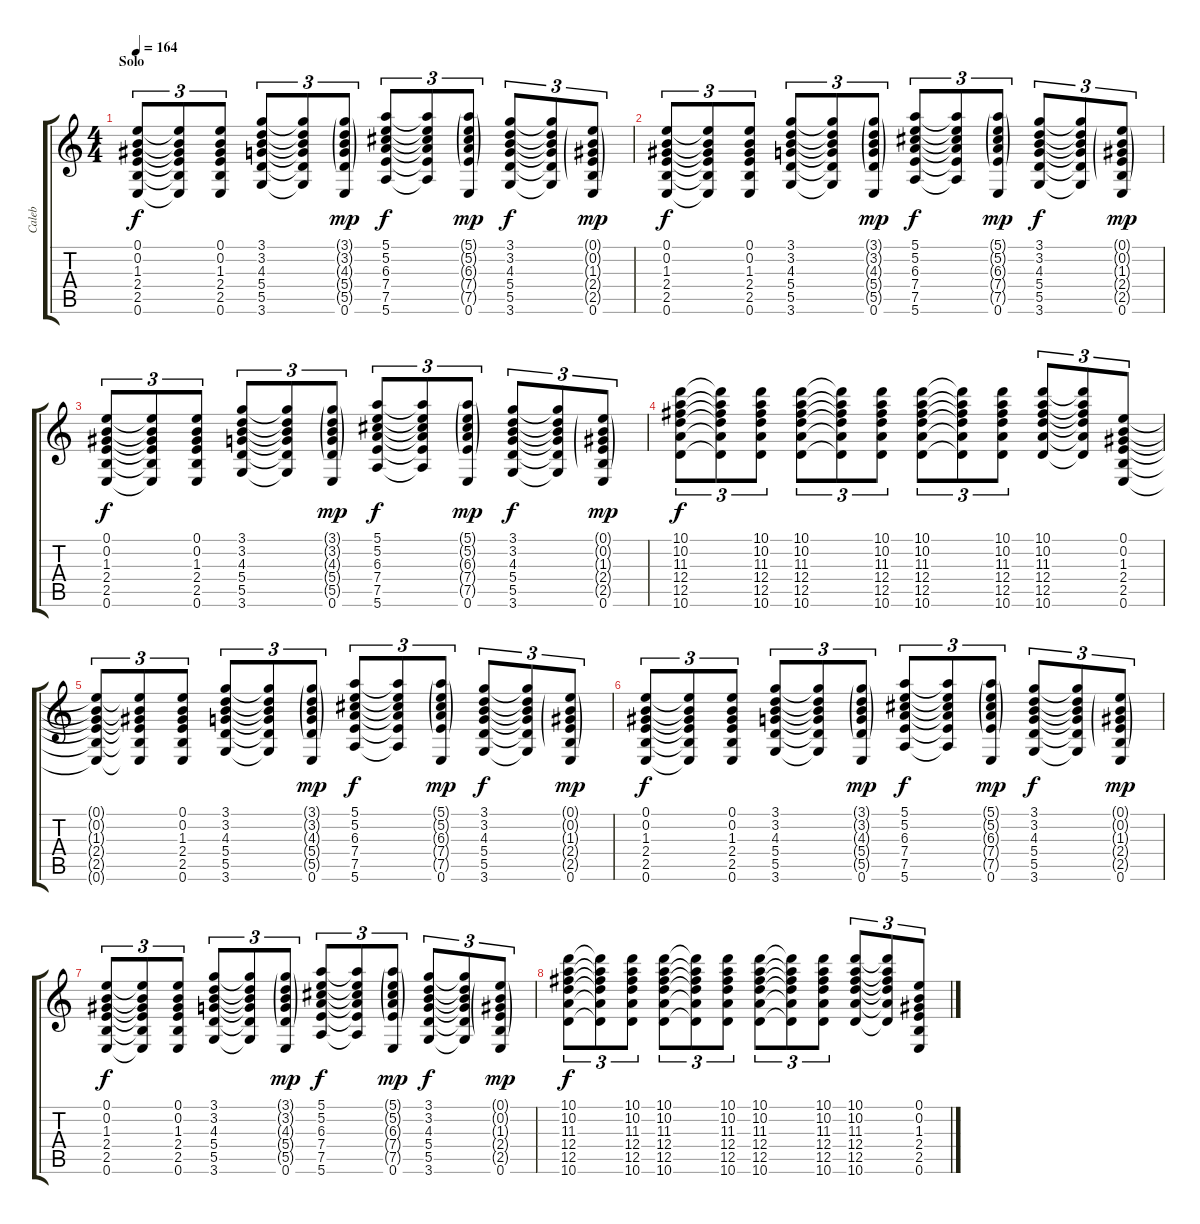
\track ("Caleb" "Caleb") {instrument distortionguitar}
\staff {score tabs}
\tuning (E4 B3 G3 D3 A2 E2) {hide}
\ts (4 4)
\section ("" "Solo")
\tempo 164
\clef g2
\ks c
(0.1 0.2 1.3 2.4 2.5 0.6).8{tu (3 2) dy f} (0.1{t} 0.2{t} 1.3{t} 2.4{t} 2.5{t} 0.6{t}).8{tu (3 2)} (0.1 0.2 1.3 2.4 2.5 0.6).8{tu (3 2)} (3.1 3.2 4.3 5.4 5.5 3.6).8{tu (3 2)} (3.1{t} 3.2{t} 4.3{t} 5.4{t} 5.5{t} 3.6{t}).8{tu (3 2)} (3.1{g} 3.2{g} 4.3{g} 5.4{g} 5.5{g} 0.6).8{tu (3 2) dy mp} (5.1 5.2 6.3 7.4 7.5 5.6).8{tu (3 2) dy f} (5.1{t} 5.2{t} 6.3{t} 7.4{t} 7.5{t} 5.6{t}).8{tu (3 2)} (5.1{g} 5.2{g} 6.3{g} 7.4{g} 7.5{g} 0.6).8{tu (3 2) dy mp} (3.1 3.2 4.3 5.4 5.5 3.6).8{tu (3 2) dy f} (3.1{t} 3.2{t} 4.3{t} 5.4{t} 5.5{t} 3.6{t}).8{tu (3 2)} (0.1{g} 0.2{g} 1.3{g} 2.4{g} 2.5{g} 0.6).8{tu (3 2) dy mp} |
(0.1 0.2 1.3 2.4 2.5 0.6).8{tu (3 2) dy f} (0.1{t} 0.2{t} 1.3{t} 2.4{t} 2.5{t} 0.6{t}).8{tu (3 2)} (0.1 0.2 1.3 2.4 2.5 0.6).8{tu (3 2)} (3.1 3.2 4.3 5.4 5.5 3.6).8{tu (3 2)} (3.1{t} 3.2{t} 4.3{t} 5.4{t} 5.5{t} 3.6{t}).8{tu (3 2)} (3.1{g} 3.2{g} 4.3{g} 5.4{g} 5.5{g} 0.6).8{tu (3 2) dy mp} (5.1 5.2 6.3 7.4 7.5 5.6).8{tu (3 2) dy f} (5.1{t} 5.2{t} 6.3{t} 7.4{t} 7.5{t} 5.6{t}).8{tu (3 2)} (5.1{g} 5.2{g} 6.3{g} 7.4{g} 7.5{g} 0.6).8{tu (3 2) dy mp} (3.1 3.2 4.3 5.4 5.5 3.6).8{tu (3 2) dy f} (3.1{t} 3.2{t} 4.3{t} 5.4{t} 5.5{t} 3.6{t}).8{tu (3 2)} (0.1{g} 0.2{g} 1.3{g} 2.4{g} 2.5{g} 0.6).8{tu (3 2) dy mp} |
(0.1 0.2 1.3 2.4 2.5 0.6).8{tu (3 2) dy f} (0.1{t} 0.2{t} 1.3{t} 2.4{t} 2.5{t} 0.6{t}).8{tu (3 2)} (0.1 0.2 1.3 2.4 2.5 0.6).8{tu (3 2)} (3.1 3.2 4.3 5.4 5.5 3.6).8{tu (3 2)} (3.1{t} 3.2{t} 4.3{t} 5.4{t} 5.5{t} 3.6{t}).8{tu (3 2)} (3.1{g} 3.2{g} 4.3{g} 5.4{g} 5.5{g} 0.6).8{tu (3 2) dy mp} (5.1 5.2 6.3 7.4 7.5 5.6).8{tu (3 2) dy f} (5.1{t} 5.2{t} 6.3{t} 7.4{t} 7.5{t} 5.6{t}).8{tu (3 2)} (5.1{g} 5.2{g} 6.3{g} 7.4{g} 7.5{g} 0.6).8{tu (3 2) dy mp} (3.1 3.2 4.3 5.4 5.5 3.6).8{tu (3 2) dy f} (3.1{t} 3.2{t} 4.3{t} 5.4{t} 5.5{t} 3.6{t}).8{tu (3 2)} (0.1{g} 0.2{g} 1.3{g} 2.4{g} 2.5{g} 0.6).8{tu (3 2) dy mp} |
(10.1 10.2 11.3 12.4 12.5 10.6).8{tu (3 2) dy f} (10.1{t} 10.2{t} 11.3{t} 12.4{t} 12.5{t} 10.6{t}).8{tu (3 2)} (10.1 10.2 11.3 12.4 12.5 10.6).8{tu (3 2)} (10.1 10.2 11.3 12.4 12.5 10.6).8{tu (3 2)} (10.1{t} 10.2{t} 11.3{t} 12.4{t} 12.5{t} 10.6{t}).8{tu (3 2)} (10.1 10.2 11.3 12.4 12.5 10.6).8{tu (3 2)} (10.1 10.2 11.3 12.4 12.5 10.6).8{tu (3 2)} (10.1{t} 10.2{t} 11.3{t} 12.4{t} 12.5{t} 10.6{t}).8{tu (3 2)} (10.1 10.2 11.3 12.4 12.5 10.6).8{tu (3 2)} (10.1 10.2 11.3 12.4 12.5 10.6).8{tu (3 2)} (10.1{t} 10.2{t} 11.3{t} 12.4{t} 12.5{t} 10.6{t}).8{tu (3 2)} (0.1 0.2 1.3 2.4 2.5 0.6).8{tu (3 2)} |
(0.1{t} 0.2{t} 1.3{t} 2.4{t} 2.5{t} 0.6{t}).8{tu (3 2)} (0.1{t} 0.2{t} 1.3{t} 2.4{t} 2.5{t} 0.6{t}).8{tu (3 2)} (0.1 0.2 1.3 2.4 2.5 0.6).8{tu (3 2)} (3.1 3.2 4.3 5.4 5.5 3.6).8{tu (3 2)} (3.1{t} 3.2{t} 4.3{t} 5.4{t} 5.5{t} 3.6{t}).8{tu (3 2)} (3.1{g} 3.2{g} 4.3{g} 5.4{g} 5.5{g} 0.6).8{tu (3 2) dy mp} (5.1 5.2 6.3 7.4 7.5 5.6).8{tu (3 2) dy f} (5.1{t} 5.2{t} 6.3{t} 7.4{t} 7.5{t} 5.6{t}).8{tu (3 2)} (5.1{g} 5.2{g} 6.3{g} 7.4{g} 7.5{g} 0.6).8{tu (3 2) dy mp} (3.1 3.2 4.3 5.4 5.5 3.6).8{tu (3 2) dy f} (3.1{t} 3.2{t} 4.3{t} 5.4{t} 5.5{t} 3.6{t}).8{tu (3 2)} (0.1{g} 0.2{g} 1.3{g} 2.4{g} 2.5{g} 0.6).8{tu (3 2) dy mp} |
(0.1 0.2 1.3 2.4 2.5 0.6).8{tu (3 2) dy f} (0.1{t} 0.2{t} 1.3{t} 2.4{t} 2.5{t} 0.6{t}).8{tu (3 2)} (0.1 0.2 1.3 2.4 2.5 0.6).8{tu (3 2)} (3.1 3.2 4.3 5.4 5.5 3.6).8{tu (3 2)} (3.1{t} 3.2{t} 4.3{t} 5.4{t} 5.5{t} 3.6{t}).8{tu (3 2)} (3.1{g} 3.2{g} 4.3{g} 5.4{g} 5.5{g} 0.6).8{tu (3 2) dy mp} (5.1 5.2 6.3 7.4 7.5 5.6).8{tu (3 2) dy f} (5.1{t} 5.2{t} 6.3{t} 7.4{t} 7.5{t} 5.6{t}).8{tu (3 2)} (5.1{g} 5.2{g} 6.3{g} 7.4{g} 7.5{g} 0.6).8{tu (3 2) dy mp} (3.1 3.2 4.3 5.4 5.5 3.6).8{tu (3 2) dy f} (3.1{t} 3.2{t} 4.3{t} 5.4{t} 5.5{t} 3.6{t}).8{tu (3 2)} (0.1{g} 0.2{g} 1.3{g} 2.4{g} 2.5{g} 0.6).8{tu (3 2) dy mp} |
(0.1 0.2 1.3 2.4 2.5 0.6).8{tu (3 2) dy f} (0.1{t} 0.2{t} 1.3{t} 2.4{t} 2.5{t} 0.6{t}).8{tu (3 2)} (0.1 0.2 1.3 2.4 2.5 0.6).8{tu (3 2)} (3.1 3.2 4.3 5.4 5.5 3.6).8{tu (3 2)} (3.1{t} 3.2{t} 4.3{t} 5.4{t} 5.5{t} 3.6{t}).8{tu (3 2)} (3.1{g} 3.2{g} 4.3{g} 5.4{g} 5.5{g} 0.6).8{tu (3 2) dy mp} (5.1 5.2 6.3 7.4 7.5 5.6).8{tu (3 2) dy f} (5.1{t} 5.2{t} 6.3{t} 7.4{t} 7.5{t} 5.6{t}).8{tu (3 2)} (5.1{g} 5.2{g} 6.3{g} 7.4{g} 7.5{g} 0.6).8{tu (3 2) dy mp} (3.1 3.2 4.3 5.4 5.5 3.6).8{tu (3 2) dy f} (3.1{t} 3.2{t} 4.3{t} 5.4{t} 5.5{t} 3.6{t}).8{tu (3 2)} (0.1{g} 0.2{g} 1.3{g} 2.4{g} 2.5{g} 0.6).8{tu (3 2) dy mp} |
(10.1 10.2 11.3 12.4 12.5 10.6).8{tu (3 2) dy f} (10.1{t} 10.2{t} 11.3{t} 12.4{t} 12.5{t} 10.6{t}).8{tu (3 2)} (10.1 10.2 11.3 12.4 12.5 10.6).8{tu (3 2)} (10.1 10.2 11.3 12.4 12.5 10.6).8{tu (3 2)} (10.1{t} 10.2{t} 11.3{t} 12.4{t} 12.5{t} 10.6{t}).8{tu (3 2)} (10.1 10.2 11.3 12.4 12.5 10.6).8{tu (3 2)} (10.1 10.2 11.3 12.4 12.5 10.6).8{tu (3 2)} (10.1{t} 10.2{t} 11.3{t} 12.4{t} 12.5{t} 10.6{t}).8{tu (3 2)} (10.1 10.2 11.3 12.4 12.5 10.6).8{tu (3 2)} (10.1 10.2 11.3 12.4 12.5 10.6).8{tu (3 2)} (10.1{t} 10.2{t} 11.3{t} 12.4{t} 12.5{t} 10.6{t}).8{tu (3 2)} (0.1 0.2 1.3 2.4 2.5 0.6).8{tu (3 2)}
